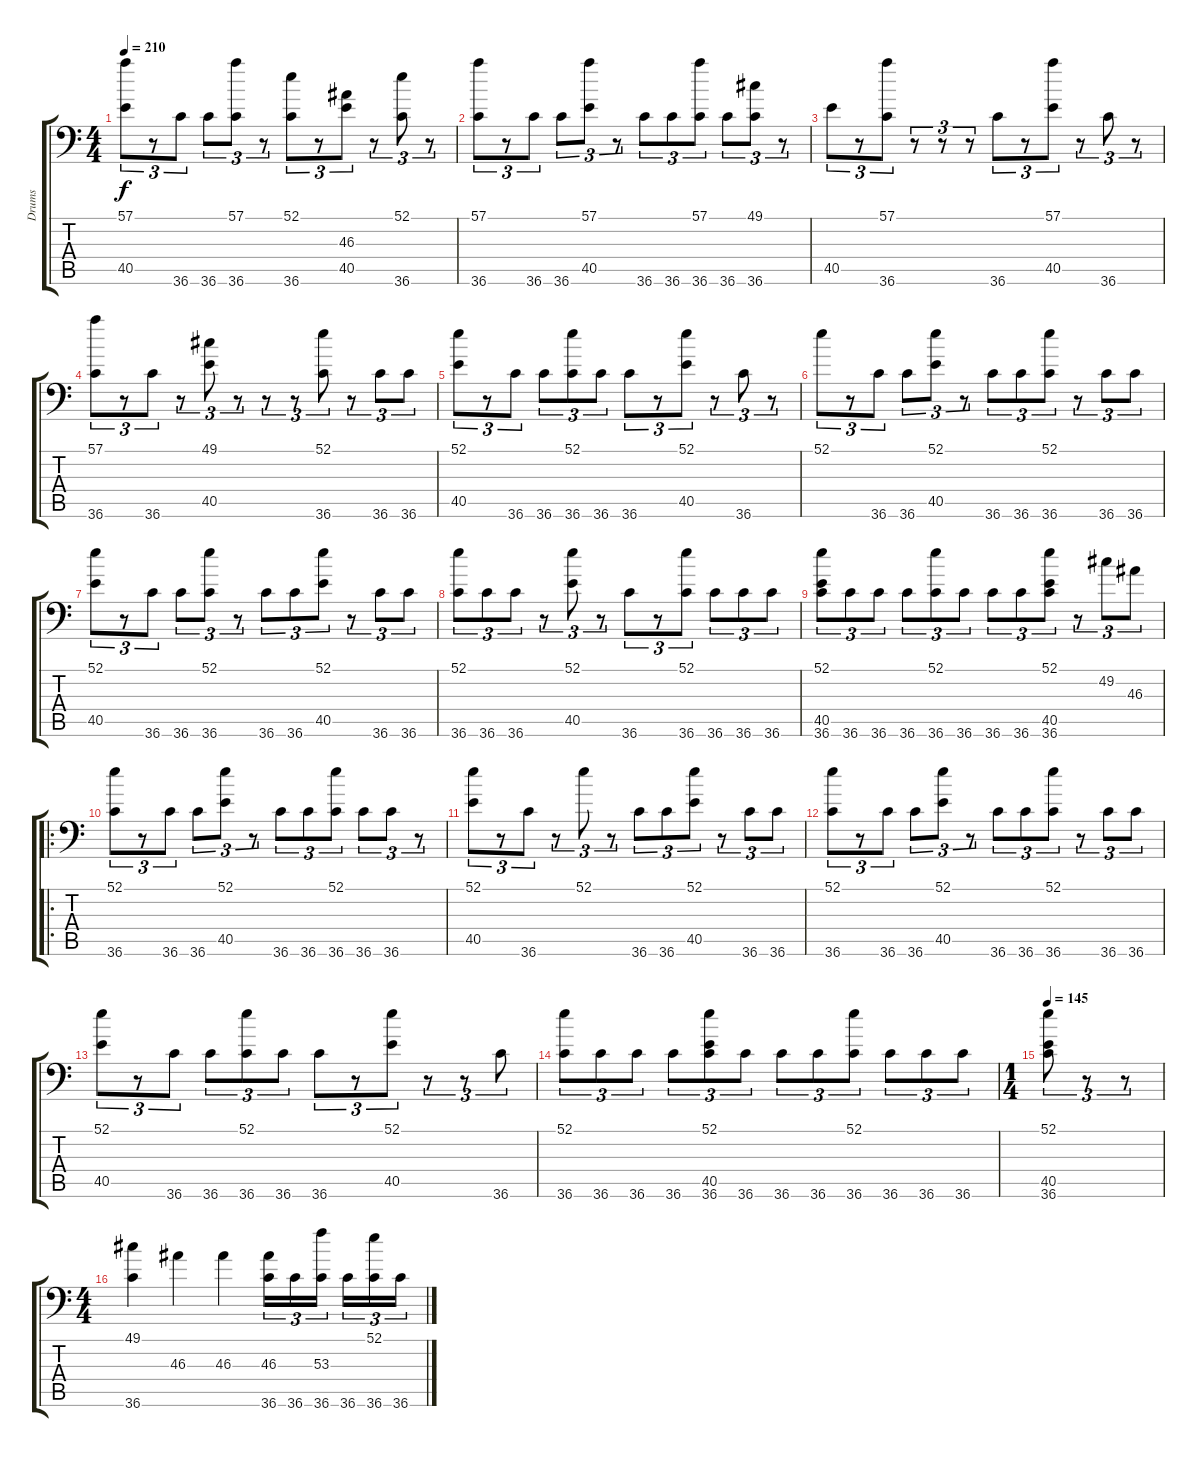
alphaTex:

\track ("Drums" "Drums") {instrument acousticgrandpiano}
\staff {score tabs}
\tuning (C-1 C-1 C-1 C-1 C-1 C-1) {hide}
\ts (4 4)
\tempo 210
\clef f4
\ks c
(57.1 40.5).8{tu (3 2) dy f} r.8{tu (3 2)} 36.6.8{tu (3 2)} 36.6.8{tu (3 2)} (57.1 36.6).8{tu (3 2)} r.8{tu (3 2)} (52.1 36.6).8{tu (3 2)} r.8{tu (3 2)} (46.3 40.5).8{tu (3 2)} r.8{tu (3 2)} (52.1 36.6).8{tu (3 2)} r.8{tu (3 2)} |
(57.1 36.6).8{tu (3 2)} r.8{tu (3 2)} 36.6.8{tu (3 2)} 36.6.8{tu (3 2)} (57.1 40.5).8{tu (3 2)} r.8{tu (3 2)} 36.6.8{tu (3 2)} 36.6.8{tu (3 2)} (57.1 36.6).8{tu (3 2)} 36.6.8{tu (3 2)} (49.1 36.6).8{tu (3 2)} r.8{tu (3 2)} |
40.5.8{tu (3 2)} r.8{tu (3 2)} (57.1 36.6).8{tu (3 2)} r.8{tu (3 2)} r.8{tu (3 2)} r.8{tu (3 2)} 36.6.8{tu (3 2)} r.8{tu (3 2)} (57.1 40.5).8{tu (3 2)} r.8{tu (3 2)} 36.6.8{tu (3 2)} r.8{tu (3 2)} |
(57.1 36.6).8{tu (3 2)} r.8{tu (3 2)} 36.6.8{tu (3 2)} r.8{tu (3 2)} (49.1 40.5).8{tu (3 2)} r.8{tu (3 2)} r.8{tu (3 2)} r.8{tu (3 2)} (52.1 36.6).8{tu (3 2)} r.8{tu (3 2)} 36.6.8{tu (3 2)} 36.6.8{tu (3 2)} |
(52.1 40.5).8{tu (3 2)} r.8{tu (3 2)} 36.6.8{tu (3 2)} 36.6.8{tu (3 2)} (52.1 36.6).8{tu (3 2)} 36.6.8{tu (3 2)} 36.6.8{tu (3 2)} r.8{tu (3 2)} (52.1 40.5).8{tu (3 2)} r.8{tu (3 2)} 36.6.8{tu (3 2)} r.8{tu (3 2)} |
52.1.8{tu (3 2)} r.8{tu (3 2)} 36.6.8{tu (3 2)} 36.6.8{tu (3 2)} (52.1 40.5).8{tu (3 2)} r.8{tu (3 2)} 36.6.8{tu (3 2)} 36.6.8{tu (3 2)} (52.1 36.6).8{tu (3 2)} r.8{tu (3 2)} 36.6.8{tu (3 2)} 36.6.8{tu (3 2)} |
(52.1 40.5).8{tu (3 2)} r.8{tu (3 2)} 36.6.8{tu (3 2)} 36.6.8{tu (3 2)} (52.1 36.6).8{tu (3 2)} r.8{tu (3 2)} 36.6.8{tu (3 2)} 36.6.8{tu (3 2)} (52.1 40.5).8{tu (3 2)} r.8{tu (3 2)} 36.6.8{tu (3 2)} 36.6.8{tu (3 2)} |
(52.1 36.6).8{tu (3 2)} 36.6.8{tu (3 2)} 36.6.8{tu (3 2)} r.8{tu (3 2)} (52.1 40.5).8{tu (3 2)} r.8{tu (3 2)} 36.6.8{tu (3 2)} r.8{tu (3 2)} (52.1 36.6).8{tu (3 2)} 36.6.8{tu (3 2)} 36.6.8{tu (3 2)} 36.6.8{tu (3 2)} |
(52.1 40.5 36.6).8{tu (3 2)} 36.6.8{tu (3 2)} 36.6.8{tu (3 2)} 36.6.8{tu (3 2)} (52.1 36.6).8{tu (3 2)} 36.6.8{tu (3 2)} 36.6.8{tu (3 2)} 36.6.8{tu (3 2)} (52.1 40.5 36.6).8{tu (3 2)} r.8{tu (3 2)} 49.2.8{tu (3 2)} 46.3.8{tu (3 2)} |
\ro
(52.1 36.6).8{tu (3 2)} r.8{tu (3 2)} 36.6.8{tu (3 2)} 36.6.8{tu (3 2)} (52.1 40.5).8{tu (3 2)} r.8{tu (3 2)} 36.6.8{tu (3 2)} 36.6.8{tu (3 2)} (52.1 36.6).8{tu (3 2)} 36.6.8{tu (3 2)} 36.6.8{tu (3 2)} r.8{tu (3 2)} |
(52.1 40.5).8{tu (3 2)} r.8{tu (3 2)} 36.6.8{tu (3 2)} r.8{tu (3 2)} 52.1.8{tu (3 2)} r.8{tu (3 2)} 36.6.8{tu (3 2)} 36.6.8{tu (3 2)} (52.1 40.5).8{tu (3 2)} r.8{tu (3 2)} 36.6.8{tu (3 2)} 36.6.8{tu (3 2)} |
(52.1 36.6).8{tu (3 2)} r.8{tu (3 2)} 36.6.8{tu (3 2)} 36.6.8{tu (3 2)} (52.1 40.5).8{tu (3 2)} r.8{tu (3 2)} 36.6.8{tu (3 2)} 36.6.8{tu (3 2)} (52.1 36.6).8{tu (3 2)} r.8{tu (3 2)} 36.6.8{tu (3 2)} 36.6.8{tu (3 2)} |
(52.1 40.5).8{tu (3 2)} r.8{tu (3 2)} 36.6.8{tu (3 2)} 36.6.8{tu (3 2)} (52.1 36.6).8{tu (3 2)} 36.6.8{tu (3 2)} 36.6.8{tu (3 2)} r.8{tu (3 2)} (52.1 40.5).8{tu (3 2)} r.8{tu (3 2)} r.8{tu (3 2)} 36.6.8{tu (3 2)} |
(52.1 36.6).8{tu (3 2)} 36.6.8{tu (3 2)} 36.6.8{tu (3 2)} 36.6.8{tu (3 2)} (52.1 40.5 36.6).8{tu (3 2)} 36.6.8{tu (3 2)} 36.6.8{tu (3 2)} 36.6.8{tu (3 2)} (52.1 36.6).8{tu (3 2)} 36.6.8{tu (3 2)} 36.6.8{tu (3 2)} 36.6.8{tu (3 2)} |
\ts (1 4)
\tempo 145
(52.1 40.5 36.6).8{tu (3 2)} r.8{tu (3 2)} r.8{tu (3 2)} |
\ts (4 4)
(49.1 36.6).4 46.3.4 46.3.4 (46.3 36.6).16{tu (3 2)} 36.6.16{tu (3 2)} (53.3 36.6).16{tu (3 2)} 36.6.16{tu (3 2)} (52.1 36.6).16{tu (3 2)} 36.6.16{tu (3 2)}
